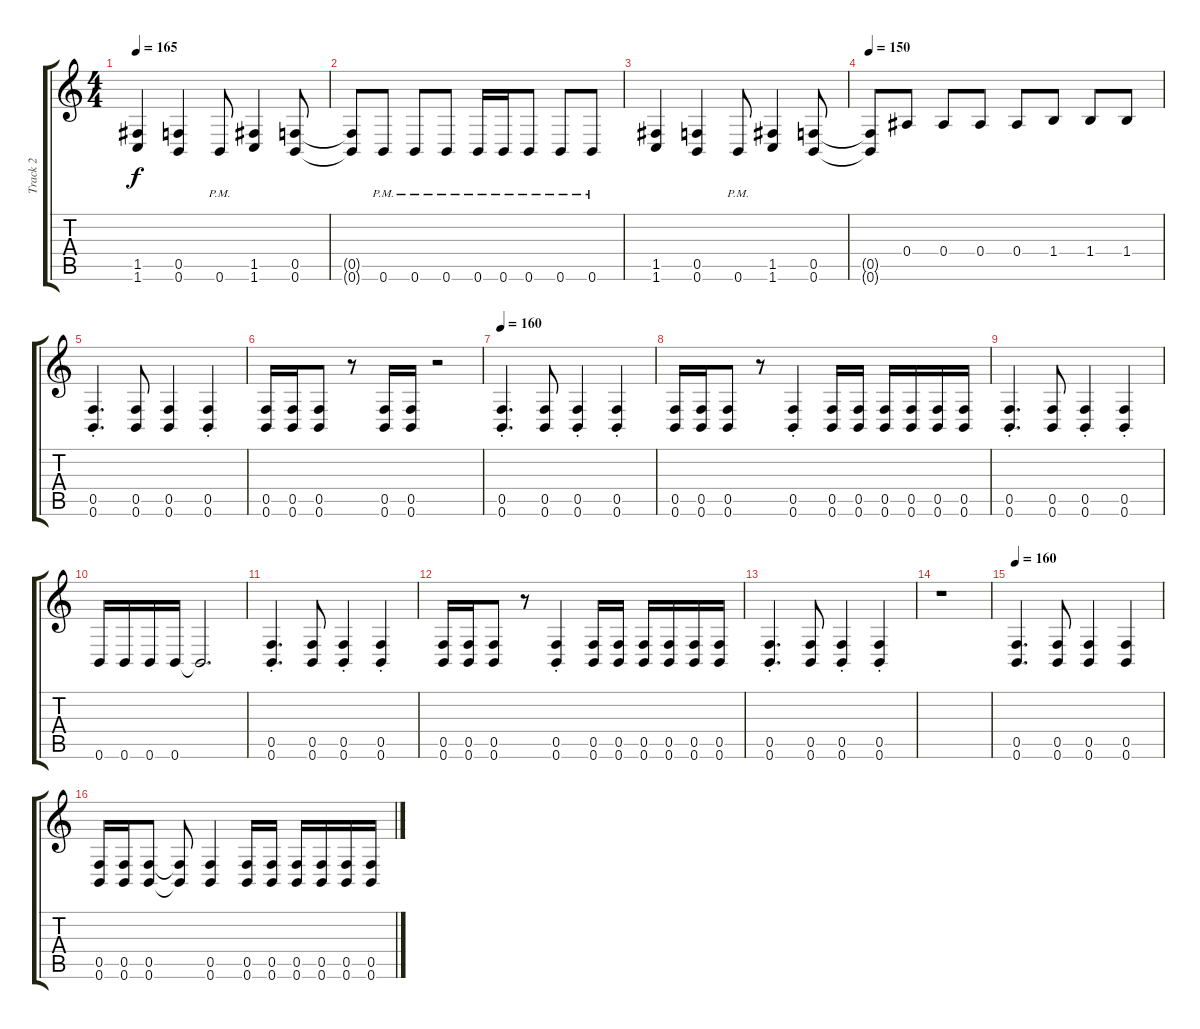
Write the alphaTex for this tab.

\track ("Track 2" "Track 2") {instrument distortionguitar}
\staff {score tabs}
\tuning (C4 G3 Eb3 Bb2 F2 B1) {hide}
\ts (4 4)
\tempo 165
\clef g2
\ks c
(1.5 1.6).4{dy f} (0.5 0.6).4 0.6{pm}.8 (1.5 1.6).4 (0.5 0.6).8 |
(0.5{t} 0.6{t}).8 0.6{pm}.8 0.6{pm}.8 0.6{pm}.8 0.6{pm}.16 0.6{pm}.16 0.6{pm}.8 0.6{pm}.8 0.6{pm}.8 |
(1.5 1.6).4 (0.5 0.6).4 0.6{pm}.8 (1.5 1.6).4 (0.5 0.6).8 |
\tempo 150
(0.5{t} 0.6{t}).8 0.4.8 0.4.8 0.4.8 0.4.8 1.4.8 1.4.8 1.4.8 |
(0.5{st} 0.6{st}).4{d} (0.5 0.6).8 (0.5 0.6).4 (0.5{st} 0.6{st}).4 |
(0.5 0.6).16 (0.5 0.6).16 (0.5 0.6).8 r.8 (0.5 0.6).16 (0.5 0.6).16 r.2 |
\tempo 160
(0.5{st} 0.6{st}).4{d} (0.5 0.6).8 (0.5{st} 0.6{st}).4 (0.5{st} 0.6{st}).4 |
(0.5 0.6).16 (0.5 0.6).16 (0.5 0.6).8 r.8 (0.5{st} 0.6{st}).4 (0.5 0.6).16 (0.5 0.6).16 (0.5 0.6).16 (0.5 0.6).16 (0.5 0.6).16 (0.5 0.6).16 |
(0.5{st} 0.6{st}).4{d} (0.5 0.6).8 (0.5{st} 0.6{st}).4 (0.5{st} 0.6{st}).4 |
0.6.16 0.6.16 0.6.16 0.6.16 0.6{t}.2{d} |
(0.5{st} 0.6{st}).4{d} (0.5 0.6).8 (0.5{st} 0.6{st}).4 (0.5{st} 0.6{st}).4 |
(0.5 0.6).16 (0.5 0.6).16 (0.5 0.6).8 r.8 (0.5{st} 0.6{st}).4 (0.5 0.6).16 (0.5 0.6).16 (0.5 0.6).16 (0.5 0.6).16 (0.5 0.6).16 (0.5 0.6).16 |
(0.5{st} 0.6{st}).4{d} (0.5 0.6).8 (0.5{st} 0.6{st}).4 (0.5{st} 0.6{st}).4 |
r.1 |
\tempo 160
(0.5 0.6).4{d} (0.5 0.6).8 (0.5 0.6).4 (0.5 0.6).4 |
(0.5 0.6).16 (0.5 0.6).16 (0.5 0.6).8 (0.5{t} 0.6{t}).8 (0.5 0.6).4 (0.5 0.6).16 (0.5 0.6).16 (0.5 0.6).16 (0.5 0.6).16 (0.5 0.6).16 (0.5 0.6).16
